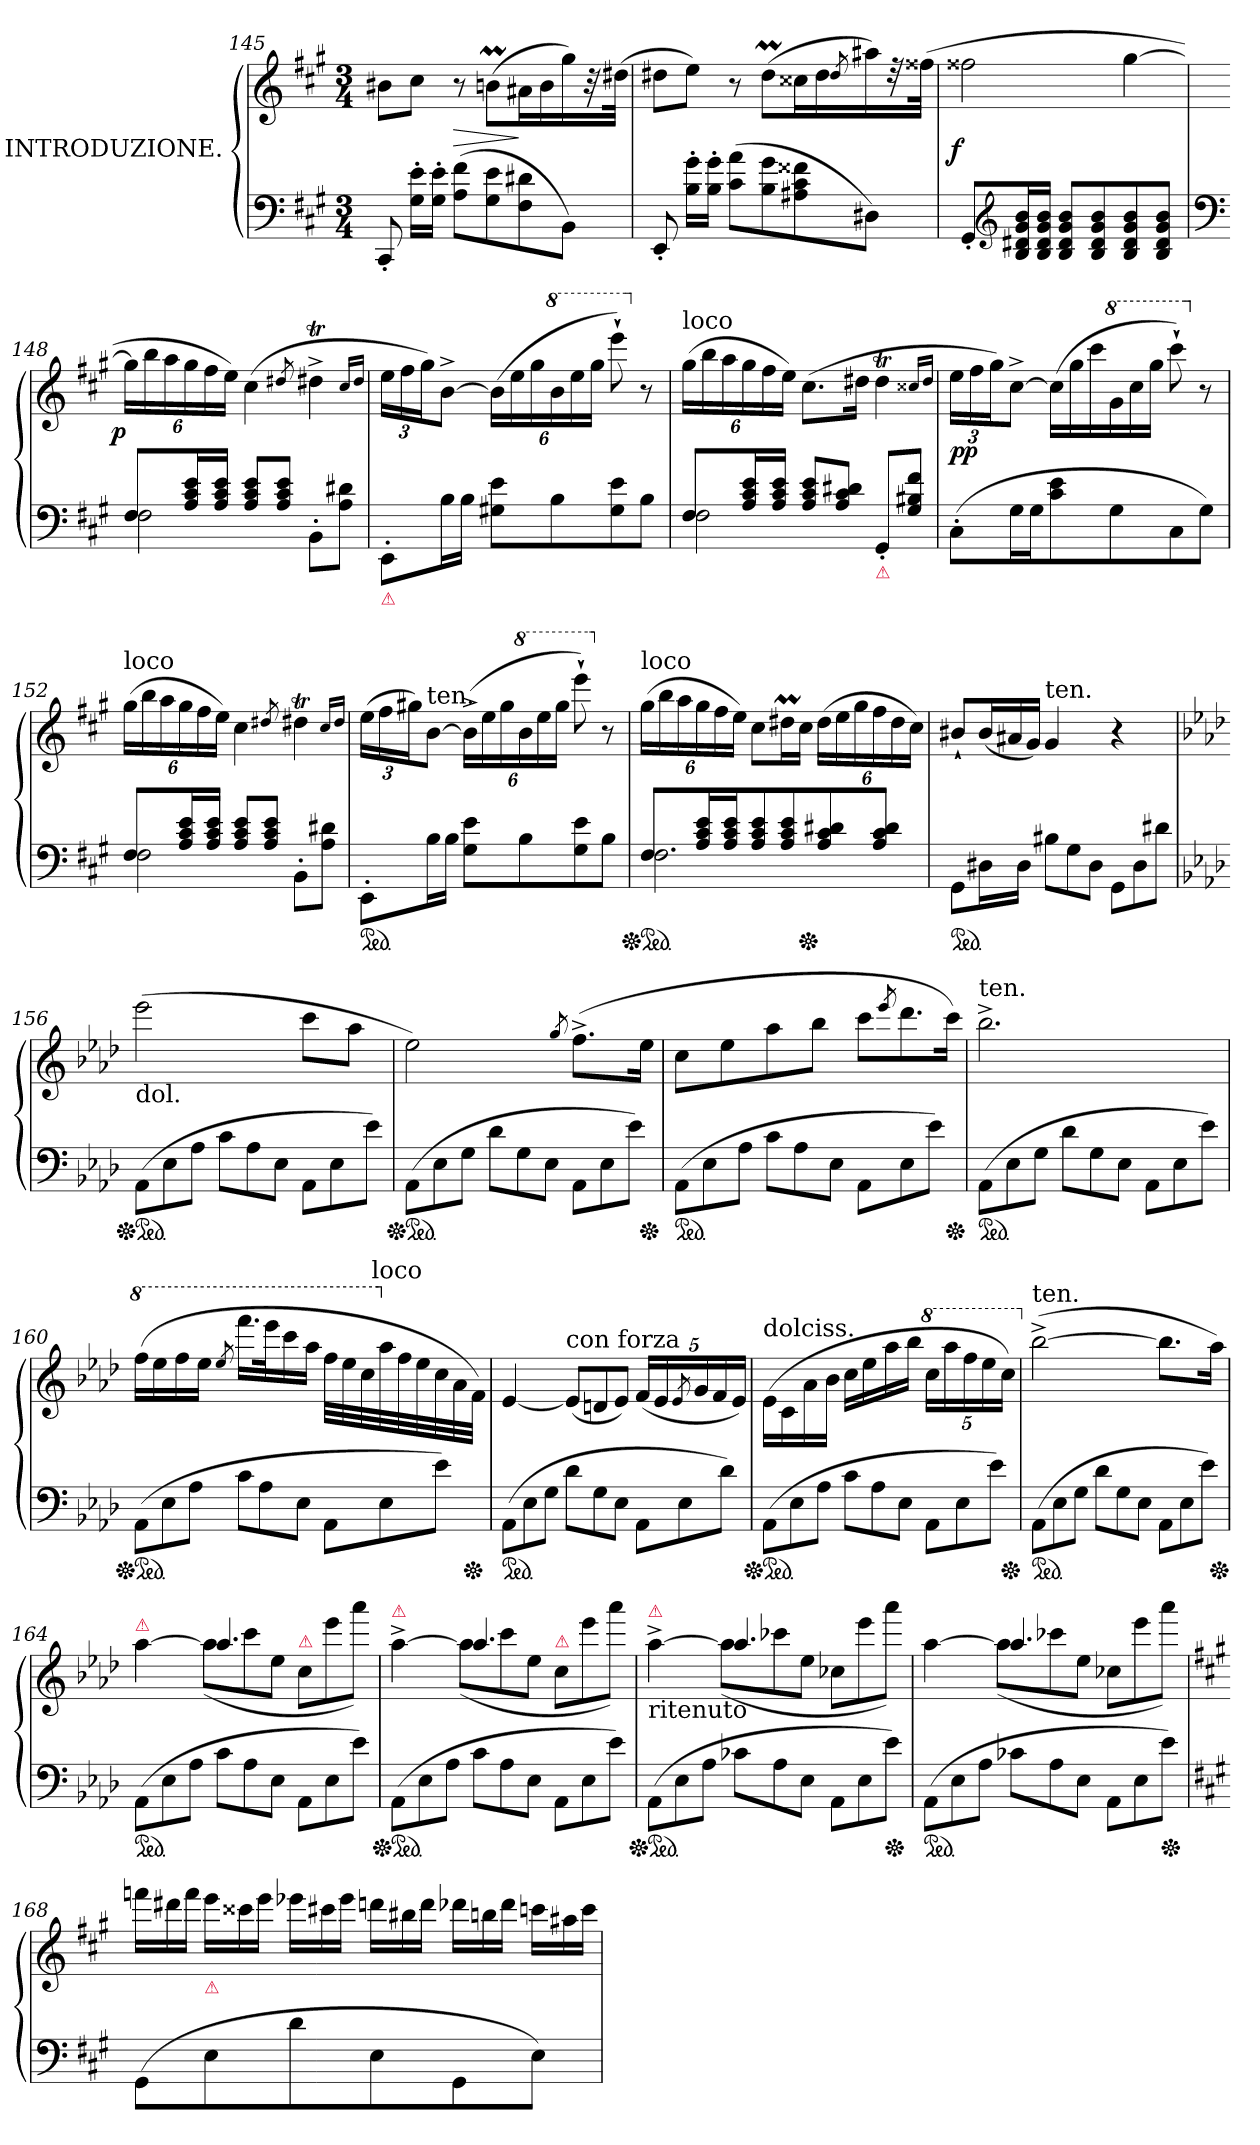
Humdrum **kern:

**kern	**kern	**dynam
*part1	*part1	*part1
*staff2	*staff1	*staff1/2
*I"INTRODUZIONE.	*	*
*clefF4	*clefG2	*
*k[f#c#g#]	*k[f#c#g#]	*
*M3/4	*M3/4	*
=145	=145	=145
8CC#'	8b#XL	.
16G#' 16e'LL	8cc#J	.
16G#' 16e'JJ	.	.
!	!	!LO:HP:b
(8A 8f#L	8r	>
8G# 8e	(8bnML	.
8F# 8d#X	16a#XL	]
.	16b	.
8BBJ)	16gg#)	.
.	32r	.
.	(32dd#XJJk	.
=146	=146	=146
8EE'	8dd#XL	.
16B' 16g#'LL	8eeJ)	.
16B' 16g#'JJ	.	.
(8c# 8aL	8r	.
8B 8g#	(8dd#mL	.
8A#X 8c# 8f##X	16cc##XL	.
.	16dd#	.
.	8qdd#/	.
8D#XJ)	16aa#X)	.
.	32rdd	.
.	(32ff##XJJk	.
=147	=147	=147
!	!	!LO:DY:rj
8GG#'L	2ff##X	f
*clefG2	*	*
16B 16d#X 16g# 16bL	.	.
16B 16d# 16g# 16bJJ	.	.
8B 8d# 8g# 8bL	.	.
8B 8d# 8g# 8b	.	.
8B 8d# 8g# 8b	[4gg#	.
8B 8d# 8g# 8bJ	.	.
=148	=148	=148
*clefF4	*	*
!LO:N:vis=2	!	!LO:DY:rj
*^	*	*
8F#	2F#	24gg#LL]	p
.	.	24bb	.
.	.	24aa	.
16A 16c# 16e	.	24gg#	.
.	.	24ff#	.
16A 16c# 16eJJ	.	.	.
.	.	24eeJJ)	.
8A 8c# 8eL	.	(4cc#	.
8A 8c# 8eJ	.	.	.
.	.	8qdd#X/	.
4reyy	8BB'>L	4dd#Xt^<	.
.	8A 8d#XJ	.	.
*v	*v	*	*
.	16qqcc#LL	.
.	16qqdd#JJ	.
=149	=149	=149
!LO:TX:b:color=crimson:t=⚠	!	!
8EE'</L	24eeLL	.
.	24ff#	.
.	24gg#J)	.
16B\L	[8b^<J	.
16B\JJ	.	.
8G#X 8eL	(24bLL]	.
.	24ee	.
.	24gg#	.
*	*8va	*
8B	24bb	.
.	24eee	.
.	24ggg#JJ	.
8G# 8e	8eeee`)	.
*	*X8va	*
8BJ	8r	.
=150	=150	=150
!	!LO:TX:a:t=loco	!
!LO:N:vis=2	!	!
*^	*	*
8F#	2F#	(24gg#LL	.
.	.	24bb	.
.	.	24aa	.
16A 16c# 16e	.	24gg#	.
.	.	24ff#	.
16A 16c# 16eJJ	.	.	.
.	.	24eeJJ)	.
8A 8c# 8eL	.	(8.cc#L	.
8A 8c# 8d#XJ	.	.	.
.	.	16dd#XJk	.
!LO:TX:b:color=crimson:t=⚠	!	!	!
4reyy	8GG#'/L	4dd#t	.
.	8G#\ 8B#X\ 8f#\J	.	.
*v	*v	*	*
.	16qqcc##XLL	.
.	16qqdd#JJ	.
=151	=151	=151
(8C#'L	24eeTTTLL	pp
.	24ff#	.
.	24gg#J)	.
16G#L	[8cc#^<J	.
16G#J	.	.
*	*Xtuplet	*
8c# 8e	(24cc#LL]	.
.	24gg#	.
.	24ccc#	.
*	*8va	*
8G#	24gg#	.
.	24ccc#	.
.	24ggg#JJ	.
8C#	8cccc#`)	.
*	*X8va	*
8G#J)	8r	.
=152	=152	=152
!LO:N:vis=2	!	!
*^	*	*
*	*	*tuplet	*
!	!	!LO:TX:a:t=loco	!
8F#	2F#	(24gg#LL	.
.	.	24bb	.
.	.	24aa	.
16A 16c# 16e	.	24gg#	.
.	.	24ff#	.
16A 16c# 16eJJ	.	.	.
.	.	24eeJJ)	.
8A 8c# 8eL	.	4cc#	.
8A 8c# 8eJ	.	.	.
.	.	8qdd#X/	.
4reyy	8BB'>L	4dd#Xt	.
.	8A 8d#XJ	.	.
*v	*v	*	*
.	16qqcc#LL	.
.	16qqdd#JJ	.
=153	=153	=153
!LO:TX:b:color=crimson:t=⚠	!	!
*ped	*	*
8EE'</L	(>24eeTTTLL	.
.	24ff#	.
.	24gg#XJ)	.
!	!LO:TX:a:t=ten.	!
16B\L	[8bJ	.
16B\JJ	.	.
8G# 8eL	(24b^<LL]	.
.	24ee	.
.	24gg#	.
*	*8va	*
8B	24bb	.
.	24eee	.
.	24ggg#JJ	.
8G# 8e	8eeee`)	.
*	*X8va	*
8BJ	8r	.
=154	=154	=154
!	!LO:TX:a:t=loco	!
!LO:N:vis=2.	!	!
*^	*	*
*Xped	*	*	*
*ped	*	*	*
8F#	2.F#	(24gg#LL	.
.	.	24bb	.
.	.	24aa	.
16A 16c# 16e	.	24gg#	.
.	.	24ff#	.
16A 16c# 16eJ	.	.	.
.	.	24eeJJ)	.
8A 8c# 8e	.	8cc#L	.
8A 8c# 8e	.	16dd#XmL	.
*Xped	*	*	*
.	.	16cc#JJ	.
8A 8c# 8d#X	.	(24dd#LL	.
.	.	24ee	.
.	.	24gg#	.
8A 8c# 8d#J	.	24ff#	.
.	.	24dd#	.
.	.	24cc#JJ)	.
*v	*v	*	*
=155	=155	=155
*ped	*	*
8GG#\L	8b#X`L	.
*	*Xtuplet	*
16D#X\L	(24b#L	.
.	24a#X	.
16D#\JJ	.	.
.	24g#JJ)	.
*Xtuplet	*	*
!	!LO:TX:a:t=ten.	!
12B#XL	4g#	.
12G#	.	.
12D#J	.	.
12GG#L	4r	.
12D#	.	.
12d#XJ	.	.
=156	=156	=156
*k[b-e-a-d-]	*k[b-e-a-d-]	*
!	!LO:TX:b:t=dol.	!
*Xped	*	*
*ped	*	*
(12AA-L	(2eee-	.
12E-	.	.
12A-J	.	.
12cL	.	.
12A-	.	.
12E-J	.	.
12AA-L	8cccL	.
12E-	.	.
.	8aa-J	.
12e-J)	.	.
=157	=157	=157
*Xped	*	*
*ped	*	*
(12AA-L	2ee-)	.
12E-	.	.
12GJ	.	.
12d-L	.	.
12G	.	.
12E-J	.	.
.	8qgg/	.
12AA-L	(8.ff^<L	.
12E-	.	.
12e-J)	.	.
*Xped	*	*
.	16ee-Jk	.
=158	=158	=158
*ped	*	*
(12AA-L	8ccL	.
12E-	.	.
.	8ee-	.
12A-J	.	.
12cL	8aa-	.
12A-	.	.
.	8bb-J	.
12E-J	.	.
12AA-L	12cccL	.
.	8qeee-/	.
12E-	12.ddd-	.
12e-J)	.	.
*Xped	*	*
.	24cccJk)	.
=159	=159	=159
!	!LO:TX:a:t=ten.	!
*ped	*	*
(12AA-L	2.bb-^<	.
12E-	.	.
12GJ	.	.
12d-L	.	.
12G	.	.
12E-J	.	.
12AA-L	.	.
12E-	.	.
12e-J)	.	.
=160	=160	=160
*	*8va	*
*Xped	*	*
*ped	*	*
(12AA-L	(16fffLL	.
.	16eee-	.
12E-	.	.
.	16fff	.
12A-J	.	.
.	16eee-JJ	.
.	8qeee-/	.
12cL	16.ffffLL	.
12A-	.	.
.	32eeee-K	.
.	16cccc	.
12E-J	.	.
.	16aaa-JJ	.
12AA-L	36fffLLL	.
.	36eee-	.
.	36ccc	.
*	*X8va	*
!	!LO:TX:a:t=loco	!
12E-	36aa-	.
.	36ff	.
.	36ee-	.
12e-J)	36cc	.
.	36a-	.
*Xped	*	*
.	36fJJJ)	.
=161	=161	=161
*ped	*	*
(12AA-L	[4e-	.
12E-	.	.
12GJ	.	.
!	!LO:TX:a:t=con forza	!
12d-L	(12e-L]	.
12G	12dn	.
12E-J	12e-J)	.
*	*tuplet	*
12AA-L	(20fLL	.
.	20e-	.
12E-	.	.
.	8qe-/	.
.	20g	.
.	20f	.
12d-J)	.	.
.	20e-JJ)	.
=162	=162	=162
!	!LO:TX:a:t=dolciss.	!
*Xped	*	*
*ped	*	*
(12AA-L	(16e-\LL	.
.	16c\	.
12E-	.	.
.	16a-\	.
12A-J	.	.
.	16b-\JJ	.
12cL	16ccLL	.
.	16ee-	.
12A-	.	.
.	16aa-	.
12E-J	.	.
.	16bb-JJ	.
*	*8va	*
12AA-L	20cccLL	.
.	20aaa-	.
12E-	.	.
.	20fff	.
.	20eee-	.
12e-J)	.	.
*Xped	*	*
.	20cccJJ)	.
=163	=163	=163
*	*X8va	*
!	!LO:TX:a:t=ten.	!
*ped	*	*
(12AA-L	([2bb-^<	.
12E-	.	.
12GJ	.	.
12d-L	.	.
12G	.	.
12E-J	.	.
12AA-L	8.bb-L]	.
12E-	.	.
12e-J)	.	.
*Xped	*	*
.	16aa-Jk)	.
=164	=164	=164
*	*^	*
!	!LO:TX:a:color=crimson:t=⚠	!	!
*ped	*	*	*
(12AA-L	4rddddyy	[4aa-	.
12E-	.	.	.
12A-J	.	.	.
*	*Xtuplet	*	*
12cL	6.aa-/	(>12aa-\L]	.
12A-	.	12ccc	.
12E-J	.	12ee-J	.
!	!LO:TX:a:color=crimson:t=⚠	!	!
12AA-L	6.ryy	12cc\L	.
12E-	.	12eee-	.
12e-J)	.	12aaa-J)	.
=165	=165	=165	=165
!	!LO:TX:a:color=crimson:t=⚠	!	!
*Xped	*	*	*
*ped	*	*	*
(12AA-L	4rddddyy	[4aa-^<	.
12E-	.	.	.
12A-J	.	.	.
12cL	6.aa-/	(>12aa-\L]	.
12A-	.	12ccc	.
12E-J	.	12ee-J	.
!	!LO:TX:a:color=crimson:t=⚠	!	!
12AA-L	6.ryy	12cc\L	.
12E-	.	12eee-	.
12e-J)	.	12aaa-J)	.
=166	=166	=166	=166
!	!LO:TX:b:t=ritenuto	!	!
!	!LO:TX:a:color=crimson:t=⚠	!	!
*Xped	*	*	*
*ped	*	*	*
(12AA-L	4rgggyy	[4aa-^>	.
12E-	.	.	.
12A-J	.	.	.
12c-XL	6.aa-/	(>12aa-\L]	.
12A-	.	12ccc-X	.
12E-J	.	12ee-J	.
12AA-L	6.rbbbyy	12cc-X\L	.
12E-	.	12eee-	.
*Xped	*	*	*
12e-J)	.	12aaa-J)	.
=167	=167	=167	=167
*ped	*	*	*
(12AA-L	4rgggyy	[4aa-	.
12E-	.	.	.
12A-J	.	.	.
12c-XL	6.aa-/	(>12aa-\L]	.
12A-	.	12ccc-X	.
12E-J	.	12ee-J	.
12AA-L	6.rbbbyy	12cc-X\L	.
12E-	.	12eee-	.
*Xped	*	*	*
12e-J)	.	12aaa-J)	.
*	*v	*v	*
=168	=168	=168
*k[f#c#g#]	*k[f#c#g#]	*
*	*^	*
!	!LO:TX:b:t=a tempo	!	!
*	*v	*v	*
(8GG#L	24fffnLL	.
.	24ddd#X	.
.	24fffJJ	.
!	!LO:TX:b:color=crimson:t=⚠	!
8E	24eeeLL	.
.	24ccc##X	.
.	24eeeJJ	.
8d	24eee-XLL	.
.	24ccc#X	.
.	24eee-JJ	.
8E	24dddnLL	.
.	24bb#X	.
.	24dddJJ	.
8GG#	24ddd-XLL	.
.	24bbn	.
.	24ddd-JJ	.
8EJ)	24cccnLL	.
.	24aa#X	.
.	24cccJJ	.
=	=	=
*-	*-	*-
